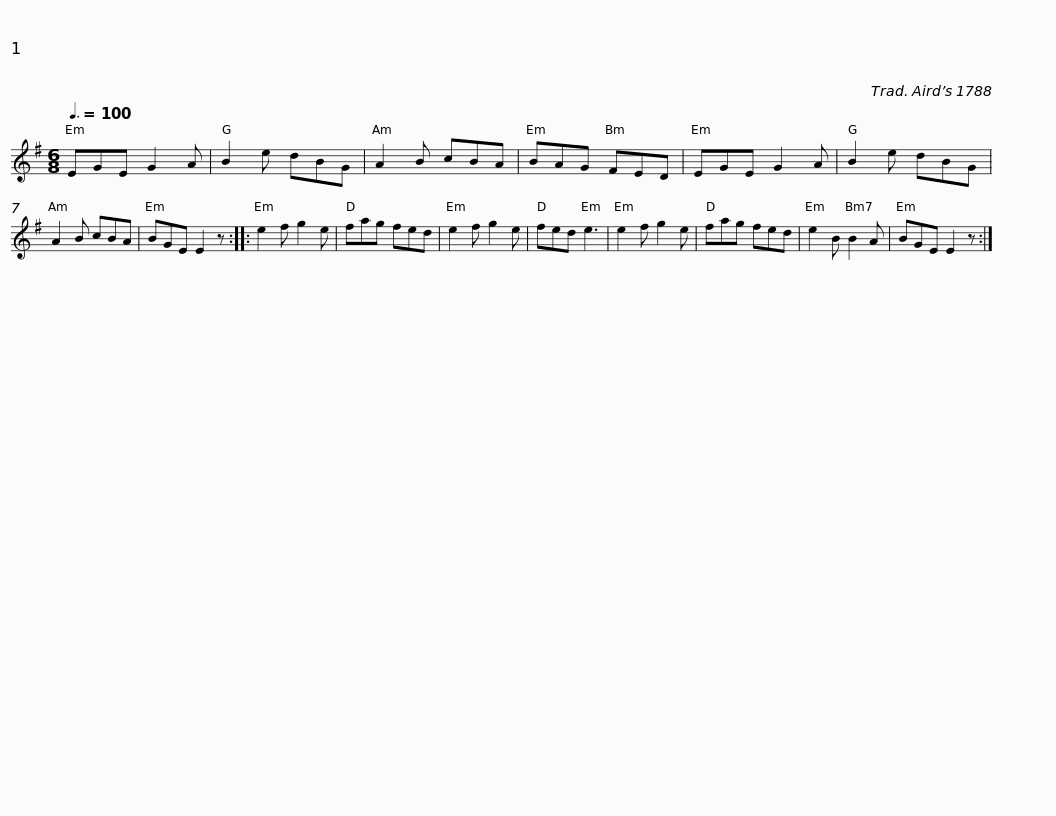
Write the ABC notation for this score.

X:1
L:1/8
Q:3/8=100
M:6/8
I:linebreak $
K:Emin
V:1 treble
V:1
 EGE G2 A | B2 e dBG | A2 B cBA | BAG FED | EGE G2 A | %5
 B2 e dBG | A2 B cBA | BGE E2 z ::$ e2 f g2 e | fag fed | %10
 e2 f g2 e | fed e3 | e2 f g2 e | fag fed | e2 B B2 A | %15
 BGE E2 z :| %16
